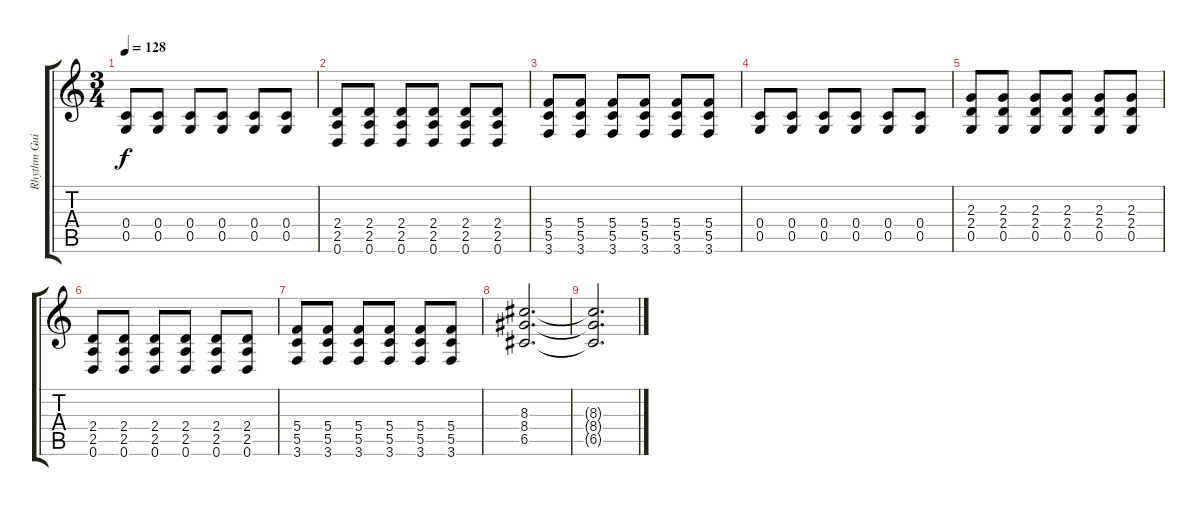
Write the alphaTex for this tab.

\track ("Rhythm Guitar" "Rhythm Gui") {instrument distortionguitar}
\staff {score tabs}
\tuning (D4 A3 F3 C3 G2 D2) {hide}
\ts (3 4)
\tempo 128
\clef g2
\ks c
(0.4 0.5).8{dy f} (0.4 0.5).8 (0.4 0.5).8 (0.4 0.5).8 (0.4 0.5).8 (0.4 0.5).8 |
(2.4 2.5 0.6).8 (2.4 2.5 0.6).8 (2.4 2.5 0.6).8 (2.4 2.5 0.6).8 (2.4 2.5 0.6).8 (2.4 2.5 0.6).8 |
(5.4 5.5 3.6).8 (5.4 5.5 3.6).8 (5.4 5.5 3.6).8 (5.4 5.5 3.6).8 (5.4 5.5 3.6).8 (5.4 5.5 3.6).8 |
(0.4 0.5).8 (0.4 0.5).8 (0.4 0.5).8 (0.4 0.5).8 (0.4 0.5).8 (0.4 0.5).8 |
(2.3 2.4 0.5).8 (2.3 2.4 0.5).8 (2.3 2.4 0.5).8 (2.3 2.4 0.5).8 (2.3 2.4 0.5).8 (2.3 2.4 0.5).8 |
(2.4 2.5 0.6).8 (2.4 2.5 0.6).8 (2.4 2.5 0.6).8 (2.4 2.5 0.6).8 (2.4 2.5 0.6).8 (2.4 2.5 0.6).8 |
(5.4 5.5 3.6).8 (5.4 5.5 3.6).8 (5.4 5.5 3.6).8 (5.4 5.5 3.6).8 (5.4 5.5 3.6).8 (5.4 5.5 3.6).8 |
(8.3 8.4 6.5).2{d} |
(8.3{t} 8.4{t} 6.5{t}).2{d}
